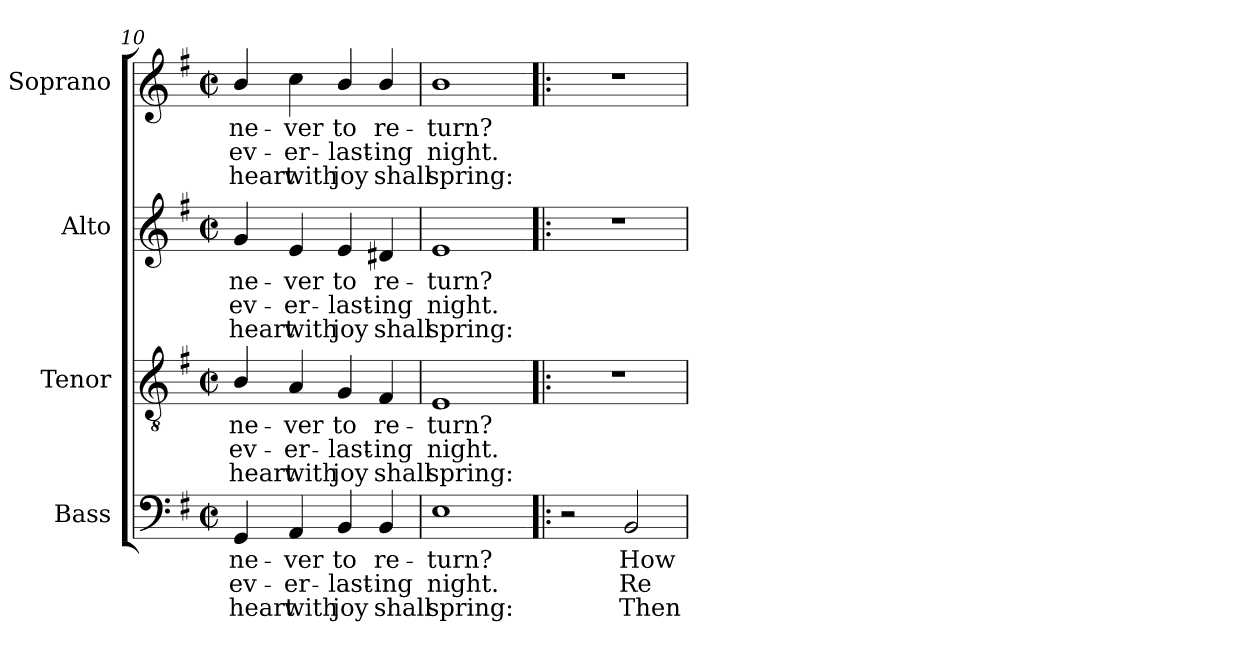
**kern	**text	**text	**text	**kern	**text	**text	**text	**kern	**text	**text	**text	**kern	**text	**text	**text
*part4	*part4	*part4	*part4	*part3	*part3	*part3	*part3	*part2	*part2	*part2	*part2	*part1	*part1	*part1	*part1
*staff4	*staff4	*staff4	*staff4	*staff3	*staff3	*staff3	*staff3	*staff2	*staff2	*staff2	*staff2	*staff1	*staff1	*staff1	*staff1
*I"Bass	*	*	*	*I"Tenor	*	*	*	*I"Alto	*	*	*	*I"Soprano	*	*	*
*I'B.	*	*	*	*I'T.	*	*	*	*I'A.	*	*	*	*I'S.	*	*	*
*clefF4	*	*	*	*clefGv2	*	*	*	*clefG2	*	*	*	*clefG2	*	*	*
*	*	*	*	*ITrd7c12	*	*	*	*	*	*	*	*	*	*	*
*k[f#]	*	*	*	*k[f#]	*	*	*	*k[f#]	*	*	*	*k[f#]	*	*	*
*e:	*	*	*	*e:	*	*	*	*e:	*	*	*	*e:	*	*	*
*M2/2	*	*	*	*M2/2	*	*	*	*M2/2	*	*	*	*M2/2	*	*	*
*met(c|)	*	*	*	*met(c|)	*	*	*	*met(c|)	*	*	*	*met(c|)	*	*	*
=10	=10	=10	=10	=10	=10	=10	=10	=10	=10	=10	=10	=10	=10	=10	=10
!	!LO:LY:b:color=#000000	!LO:LY:b:color=#000000	!LO:LY:b:color=#000000	!	!	!	!	!	!	!	!	!	!	!	!
!	!	!	!	!	!LO:LY:b:color=#000000	!LO:LY:b:color=#000000	!LO:LY:b:color=#000000	!	!	!	!	!	!	!	!
!	!	!	!	!	!	!	!	!	!LO:LY:b:color=#000000	!LO:LY:b:color=#000000	!LO:LY:b:color=#000000	!	!	!	!
!	!	!	!	!	!	!	!	!	!	!	!	!	!LO:LY:b:color=#000000	!LO:LY:b:color=#000000	!LO:LY:b:color=#000000
4GGi/	ne-	ev-	heart	4BBi/	ne-	ev-	heart	4gi/	ne-	ev-	heart	4bi/	ne-	ev-	heart
!	!LO:LY:b:color=#000000	!LO:LY:b:color=#000000	!LO:LY:b:color=#000000	!	!	!	!	!	!	!	!	!	!	!	!
!	!	!	!	!	!LO:LY:b:color=#000000	!LO:LY:b:color=#000000	!LO:LY:b:color=#000000	!	!	!	!	!	!	!	!
!	!	!	!	!	!	!	!	!	!LO:LY:b:color=#000000	!LO:LY:b:color=#000000	!LO:LY:b:color=#000000	!	!	!	!
!	!	!	!	!	!	!	!	!	!	!	!	!	!LO:LY:b:color=#000000	!LO:LY:b:color=#000000	!LO:LY:b:color=#000000
4AAi/	-ver	-er-	with	4AAi/	-ver	-er-	with	4ei/	-ver	-er-	with	4cci\	-ver	-er-	with
!	!LO:LY:b:color=#000000	!LO:LY:b:color=#000000	!LO:LY:b:color=#000000	!	!	!	!	!	!	!	!	!	!	!	!
!	!	!	!	!	!LO:LY:b:color=#000000	!LO:LY:b:color=#000000	!LO:LY:b:color=#000000	!	!	!	!	!	!	!	!
!	!	!	!	!	!	!	!	!	!LO:LY:b:color=#000000	!LO:LY:b:color=#000000	!LO:LY:b:color=#000000	!	!	!	!
!	!	!	!	!	!	!	!	!	!	!	!	!	!LO:LY:b:color=#000000	!LO:LY:b:color=#000000	!LO:LY:b:color=#000000
4BBi/	to	-last-	joy	4GGi/	to	-last-	joy	4ei/	to	-last-	joy	4bi/	to	-last-	joy
!	!LO:LY:b:color=#000000	!LO:LY:b:color=#000000	!LO:LY:b:color=#000000	!	!	!	!	!	!	!	!	!	!	!	!
!	!	!	!	!	!LO:LY:b:color=#000000	!LO:LY:b:color=#000000	!LO:LY:b:color=#000000	!	!	!	!	!	!	!	!
!	!	!	!	!	!	!	!	!	!LO:LY:b:color=#000000	!LO:LY:b:color=#000000	!LO:LY:b:color=#000000	!	!	!	!
!	!	!	!	!	!	!	!	!	!	!	!	!	!LO:LY:b:color=#000000	!LO:LY:b:color=#000000	!LO:LY:b:color=#000000
4BBi/	re-	-ing	shall	4FF#i/	re-	-ing	shall	4d#Xi/	re-	-ing	shall	4bi/	re-	-ing	shall
=11	=11	=11	=11	=11	=11	=11	=11	=11	=11	=11	=11	=11	=11	=11	=11
!	!LO:LY:b:color=#000000	!LO:LY:b:color=#000000	!LO:LY:b:color=#000000	!	!	!	!	!	!	!	!	!	!	!	!
!	!	!	!	!	!LO:LY:b:color=#000000	!LO:LY:b:color=#000000	!LO:LY:b:color=#000000	!	!	!	!	!	!	!	!
!	!	!	!	!	!	!	!	!	!LO:LY:b:color=#000000	!LO:LY:b:color=#000000	!LO:LY:b:color=#000000	!	!	!	!
!	!	!	!	!	!	!	!	!	!	!	!	!	!LO:LY:b:color=#000000	!LO:LY:b:color=#000000	!LO:LY:b:color=#000000
1Ei	-turn?	night.	spring:	1EEi	-turn?	night.	spring:	1ei	-turn?	night.	spring:	1bi	-turn?	night.	spring:
=12!|:	=12!|:	=12!|:	=12!|:	=12!|:	=12!|:	=12!|:	=12!|:	=12!|:	=12!|:	=12!|:	=12!|:	=12!|:	=12!|:	=12!|:	=12!|:
2r	.	.	.	1r	.	.	.	1r	.	.	.	1r	.	.	.
!	!LO:LY:b:color=#000000	!LO:LY:b:color=#000000	!LO:LY:b:color=#000000	!	!	!	!	!	!	!	!	!	!	!	!
2BBi/	How	Re-	Then	.	.	.	.	.	.	.	.	.	.	.	.
=	=	=	=	=	=	=	=	=	=	=	=	=	=	=	=
*-	*-	*-	*-	*-	*-	*-	*-	*-	*-	*-	*-	*-	*-	*-	*-
